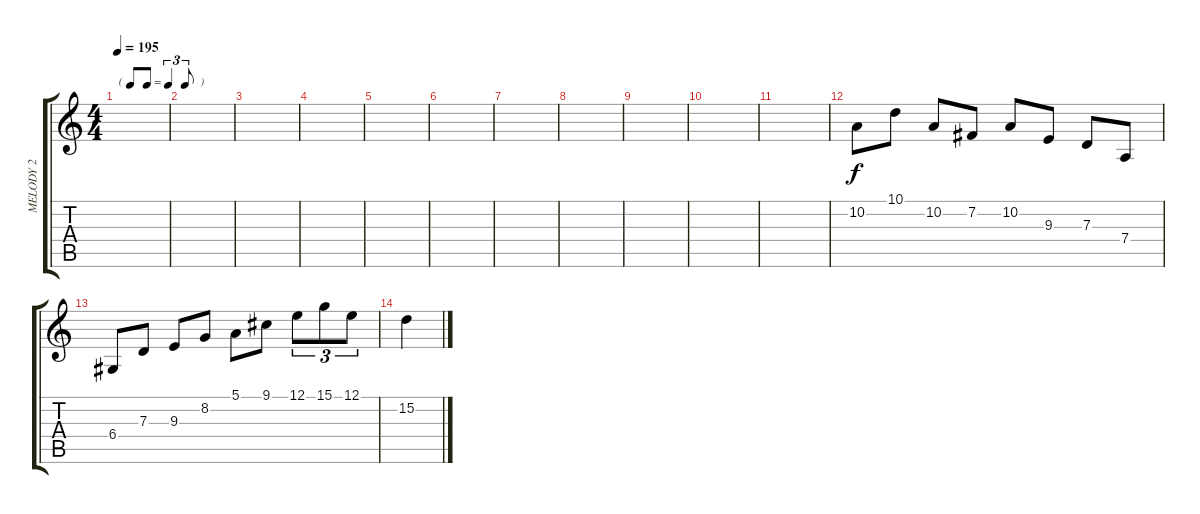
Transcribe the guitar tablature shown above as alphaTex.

\track ("MELODY 2" "MELODY 2") {instrument lead2sawtooth}
\staff {score tabs}
\tuning (E4 B3 G3 D3 A2 E2) {hide}
\ts (4 4)
\tf triplet8th
\tempo 195
\clef g2
\ks c
|
|
|
|
|
|
|
|
|
|
|
10.2.8 10.1.8 10.2.8 7.2.8 10.2.8 9.3.8 7.3.8 7.4.8 |
6.4.8 7.3.8 9.3.8 8.2.8 5.1.8 9.1.8 12.1.8{tu (3 2)} 15.1.8{tu (3 2)} 12.1.8{tu (3 2)} |
15.2.4
